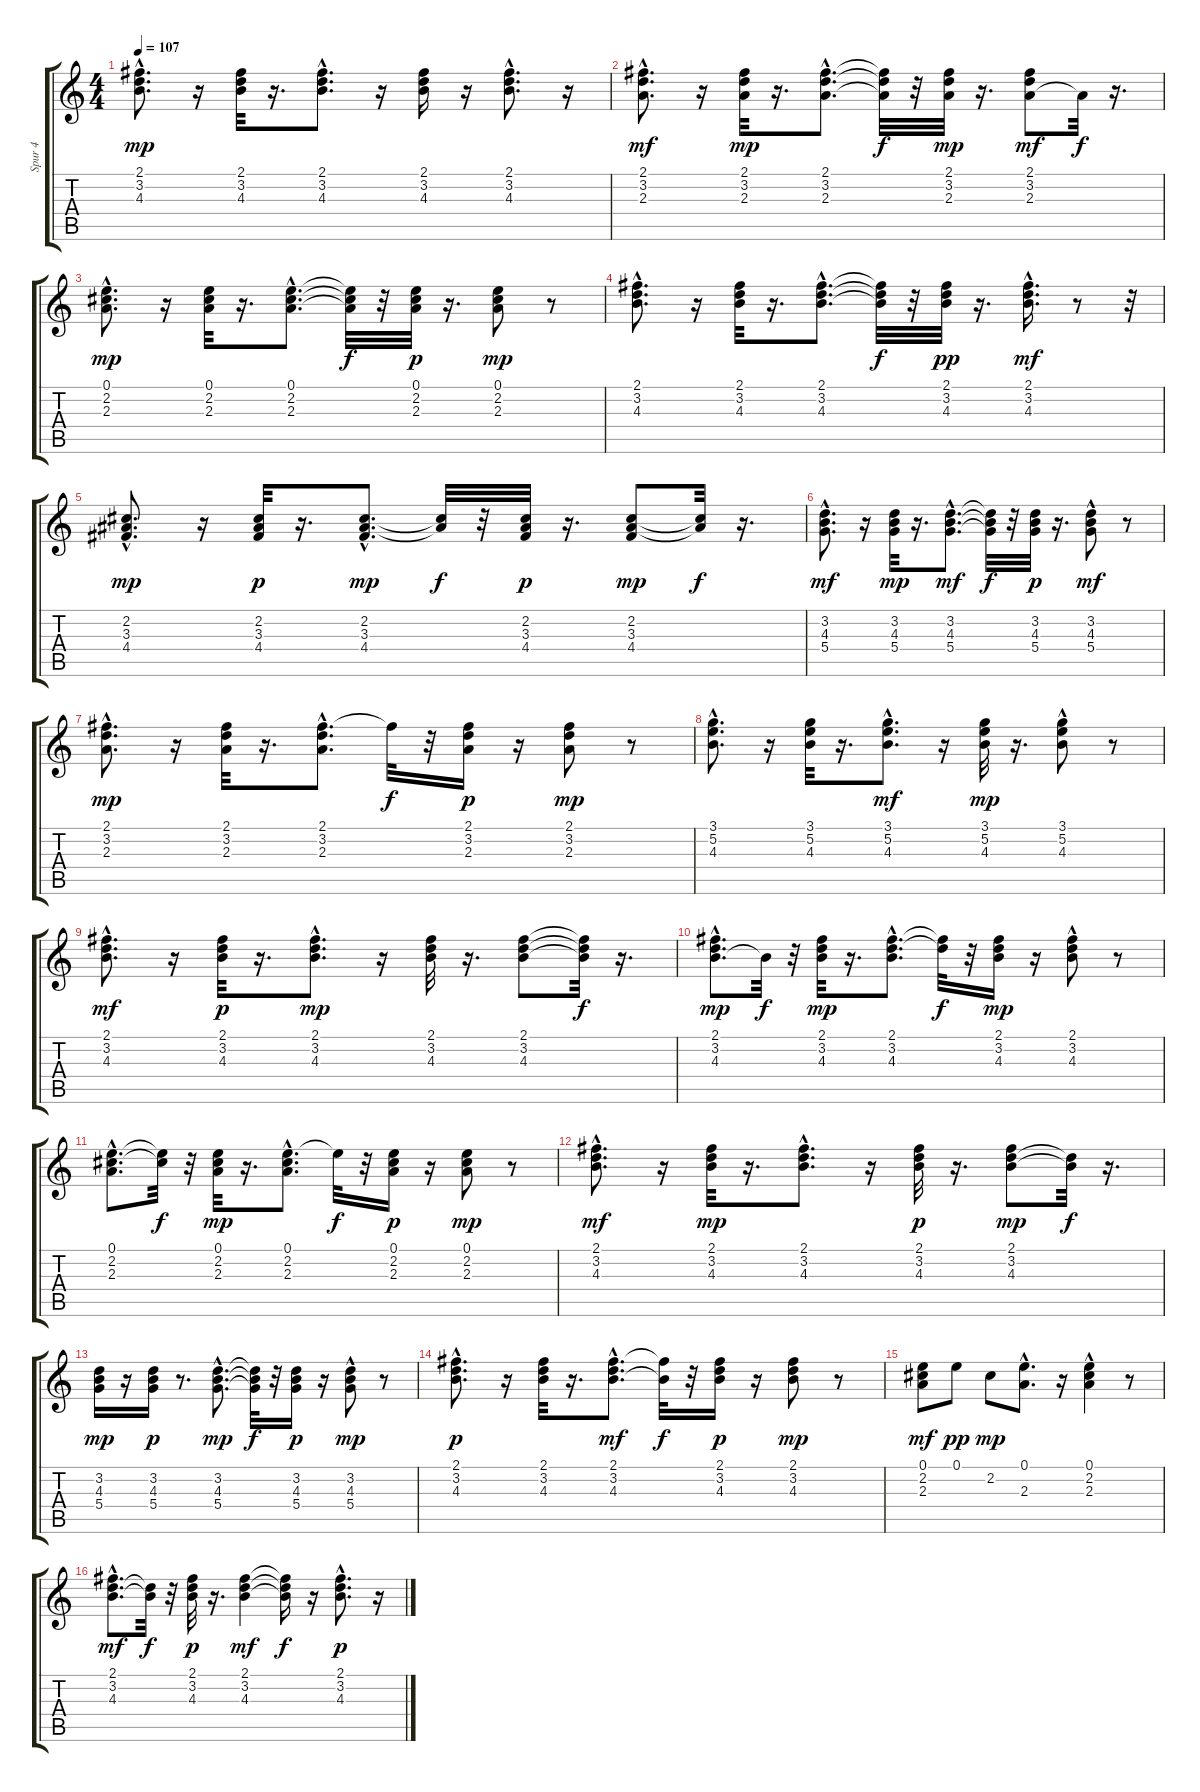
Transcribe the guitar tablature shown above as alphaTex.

\track ("Spur 4" "Spur 4") {instrument electricguitarclean}
\staff {score tabs}
\tuning (E4 B3 G3 D3 A2 E2) {hide}
\ts (4 4)
\tempo 107
\clef g2
\ks c
(2.1{hac} 3.2 4.3{hac}).8{d dy mp} r.16 (2.1 3.2 4.3).32 r.16{d} (2.1{hac} 3.2{hac} 4.3{hac}).8{d} r.16 (2.1 3.2 4.3).16 r.16 (2.1{hac} 3.2 4.3).8{d} r.16 |
(2.1{hac} 3.2{hac} 2.3{hac}).8{d dy mf} r.16 (2.1 3.2 2.3).32{dy mp} r.16{d} (2.1{hac} 3.2{hac} 2.3{hac}).8{d} (2.1{t} 3.2{t} 2.3{t}).32{dy f} r.32 (2.1 3.2 2.3).32{dy mp} r.16{d} (2.1 3.2 2.3).8{dy mf} 2.3{t}.32{dy f} r.16{d} |
(0.1 2.2 2.3{hac}).8{d dy mp} r.16 (0.1 2.2 2.3).32 r.16{d} (0.1{hac} 2.2{hac} 2.3{hac}).8{d} (0.1{t} 2.2{t} 2.3{t}).32{dy f} r.32 (0.1 2.2 2.3).32{dy p} r.16{d} (0.1 2.2 2.3).8{dy mp} r.8 |
(2.1{hac} 3.2{hac} 4.3{hac}).8{d} r.16 (2.1 3.2 4.3).32 r.16{d} (2.1{hac} 3.2{hac} 4.3{hac}).8{d} (2.1{t} 3.2{t} 4.3{t}).32{dy f} r.32 (2.1 3.2 4.3).32{dy pp} r.16{d} (2.1{hac} 3.2{hac} 4.3{hac}).16{d dy mf} r.8 r.32 |
(2.2{hac} 3.3{hac} 4.4{hac}).8{d dy mp} r.16 (2.2 3.3 4.4).32{dy p} r.16{d} (2.2{hac} 3.3{hac} 4.4{hac}).8{d dy mp} (2.2{t} 3.3{t}).32{dy f} r.32 (2.2 3.3 4.4).32{dy p} r.16{d} (2.2 3.3 4.4).8{dy mp} (2.2{t} 3.3{t}).32{dy f} r.16{d} |
(3.2{hac} 4.3{hac} 5.4{hac}).8{d dy mf} r.16 (3.2 4.3 5.4).32{dy mp} r.16{d} (3.2{hac} 4.3{hac} 5.4{hac}).8{d dy mf} (3.2{t} 4.3{t} 5.4{t}).32{dy f} r.32 (3.2 4.3 5.4).32{dy p} r.16{d} (3.2 4.3 5.4{hac}).8{dy mf} r.8 |
(2.1{hac} 3.2 2.3{hac}).8{d dy mp} r.16 (2.1 3.2 2.3).32 r.16{d} (2.1{hac} 3.2{hac} 2.3{hac}).8{d} 2.1{t}.32{dy f} r.32 (2.1 3.2 2.3).16{dy p} r.16 (2.1 3.2 2.3).8{dy mp} r.8 |
(3.1{hac} 5.2{hac} 4.3{hac}).8{d} r.16 (3.1 5.2 4.3).32 r.16{d} (3.1{hac} 5.2{hac} 4.3{hac}).8{d dy mf} r.16 (3.1 5.2 4.3).32{dy mp} r.16{d} (3.1 5.2{hac} 4.3).8 r.8 |
(2.1{hac} 3.2{hac} 4.3{hac}).8{d dy mf} r.16 (2.1 3.2 4.3).32{dy p} r.16{d} (2.1{hac} 3.2{hac} 4.3{hac}).8{d dy mp} r.16 (2.1 3.2 4.3).32 r.16{d} (2.1 3.2 4.3).8 (2.1{t} 3.2{t} 4.3{t}).32{dy f} r.16{d} |
(2.1{hac} 3.2{hac} 4.3{hac}).8{d dy mp} 4.3{t}.32{dy f} r.32 (2.1 3.2 4.3).32{dy mp} r.16{d} (2.1{hac} 3.2{hac} 4.3{hac}).8{d} (2.1{t} 3.2{t}).32{dy f} r.32 (2.1 3.2 4.3).16{dy mp} r.16 (2.1{hac} 3.2{hac} 4.3).8 r.8 |
(0.1{hac} 2.2{hac} 2.3{hac}).8{d} (0.1{t} 2.2{t}).32{dy f} r.32 (0.1 2.2 2.3).32{dy mp} r.16{d} (0.1{hac} 2.2{hac} 2.3{hac}).8{d} 0.1{t}.32{dy f} r.32 (0.1 2.2 2.3).16{dy p} r.16 (0.1 2.2 2.3).8{dy mp} r.8 |
(2.1{hac} 3.2{hac} 4.3{hac}).8{d dy mf} r.16 (2.1 3.2 4.3).32{dy mp} r.16{d} (2.1{hac} 3.2{hac} 4.3{hac}).8{d} r.16 (2.1 3.2 4.3).32{dy p} r.16{d} (2.1 3.2 4.3).8{dy mp} (3.2{t} 4.3{t}).32{dy f} r.16{d} |
(3.2 4.3 5.4).16{dy mp} r.16 (3.2 4.3 5.4).16{dy p} r.8{d} (3.2{hac} 4.3{hac} 5.4{hac}).8{d dy mp} (3.2{t} 4.3{t} 5.4{t}).32{dy f} r.32 (3.2 4.3 5.4).16{dy p} r.16 (3.2 4.3 5.4{hac}).8{dy mp} r.8 |
(2.1{hac} 3.2{hac} 4.3{hac}).8{d dy p} r.16 (2.1 3.2 4.3).32 r.16{d} (2.1{hac} 3.2{hac} 4.3{hac}).8{d dy mf} (2.1{t} 4.3{t}).32{dy f} r.32 (2.1 3.2 4.3).16{dy p} r.16 (2.1 3.2 4.3).8{dy mp} r.8 |
(0.1 2.2 2.3).8{dy mf} 0.1.8{dy pp} 2.2.8{dy mp} (0.1{hac} 2.3{hac}).8{d} r.16 (0.1 2.2{hac} 2.3).4 r.8 |
(2.1{hac} 3.2{hac} 4.3{hac}).8{d dy mf} (3.2{t} 4.3{t}).32{dy f} r.32 (2.1 3.2 4.3).32{dy p} r.16{d} (2.1 3.2 4.3).4{dy mf} (2.1{t} 3.2{t} 4.3{t}).16{dy f} r.16 (2.1 3.2{hac} 4.3{hac}).8{d dy p} r.16
